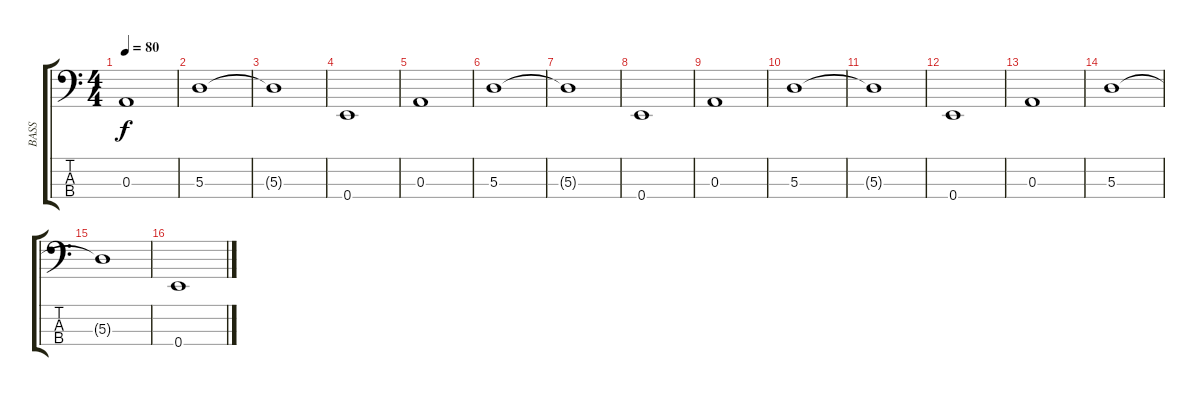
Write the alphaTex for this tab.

\track ("BASS" "BASS") {instrument electricbassfinger}
\staff {score tabs}
\tuning (G2 D2 A1 E1) {hide}
\ts (4 4)
\tempo 80
\clef f4
\ks c
0.3.1{dy f} |
5.3.1 |
5.3{t}.1 |
0.4.1 |
0.3.1 |
5.3.1 |
5.3{t}.1 |
0.4.1 |
0.3.1 |
5.3.1 |
5.3{t}.1 |
0.4.1 |
0.3.1 |
5.3.1 |
5.3{t}.1 |
0.4.1
